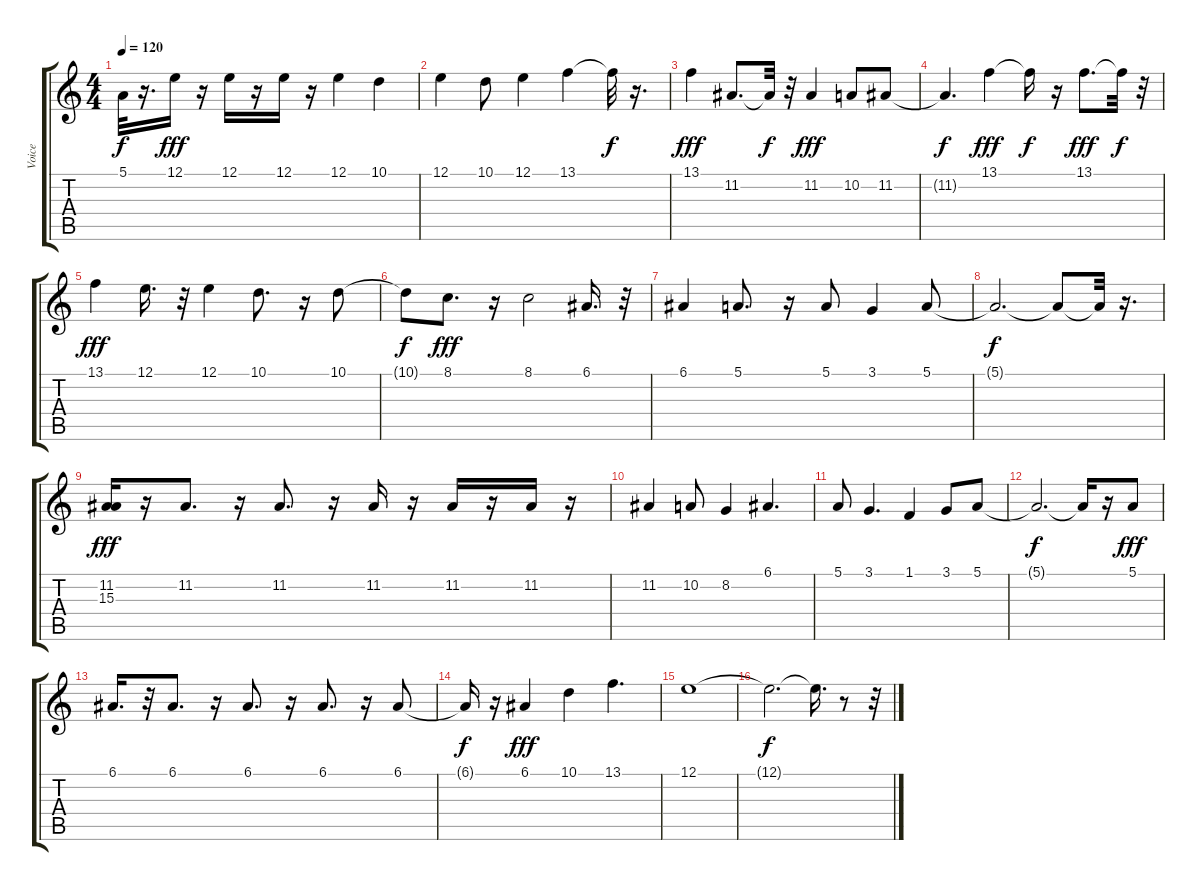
\track ("Voice" "Voice") {instrument lead2sawtooth}
\staff {score tabs}
\tuning (E4 B3 G3 D3 A2 E2) {hide}
\ts (4 4)
\tempo 120
\clef g2
\ks c
5.1{t}.32{dy f} r.16{d} 12.1.16{dy fff} r.16 12.1.16 r.16 12.1.16 r.16 12.1.4 10.1.4 |
12.1.4 10.1.8 12.1.4 13.1.4 13.1{t}.32{dy f} r.16{d} |
13.1.4{dy fff} 11.2.8{d} 11.2{t}.32{dy f} r.32 11.2.4{dy fff} 10.2.8 11.2.8 |
11.2{t}.4{d dy f} 13.1.4{dy fff} 13.1{t}.16{dy f} r.16 13.1.8{d dy fff} 13.1{t}.32{dy f} r.32 |
13.1.4{dy fff} 12.1.16{d} r.32 12.1.4 10.1.8{d} r.16 10.1.8 |
10.1{t}.8{dy f} 8.1.8{d dy fff} r.16 8.1.2 6.1.16{d} r.32 |
6.1.4 5.1.8{d} r.16 5.1.8 3.1.4 5.1.8 |
5.1{t}.2{d dy f} 5.1{t}.8 5.1{t}.32 r.16{d} |
(11.2 15.3).16{dy fff} r.16 11.2.8{d} r.16 11.2.8{d} r.16 11.2.16 r.16 11.2.16 r.16 11.2.16 r.16 |
11.2.4 10.2.8 8.2.4 6.1.4{d} |
5.1.8 3.1.4{d} 1.1.4 3.1.8 5.1.8 |
5.1{t}.2{d dy f} 5.1{t}.16 r.16 5.1.8{dy fff} |
6.1.16{d} r.32 6.1.8{d} r.16 6.1.8{d} r.16 6.1.8{d} r.16 6.1.8 |
6.1{t}.16{dy f} r.16 6.1.4{dy fff} 10.1.4 13.1.4{d} |
12.1.1 |
12.1{t}.2{d dy f} 12.1{t}.16{d} r.8 r.32
